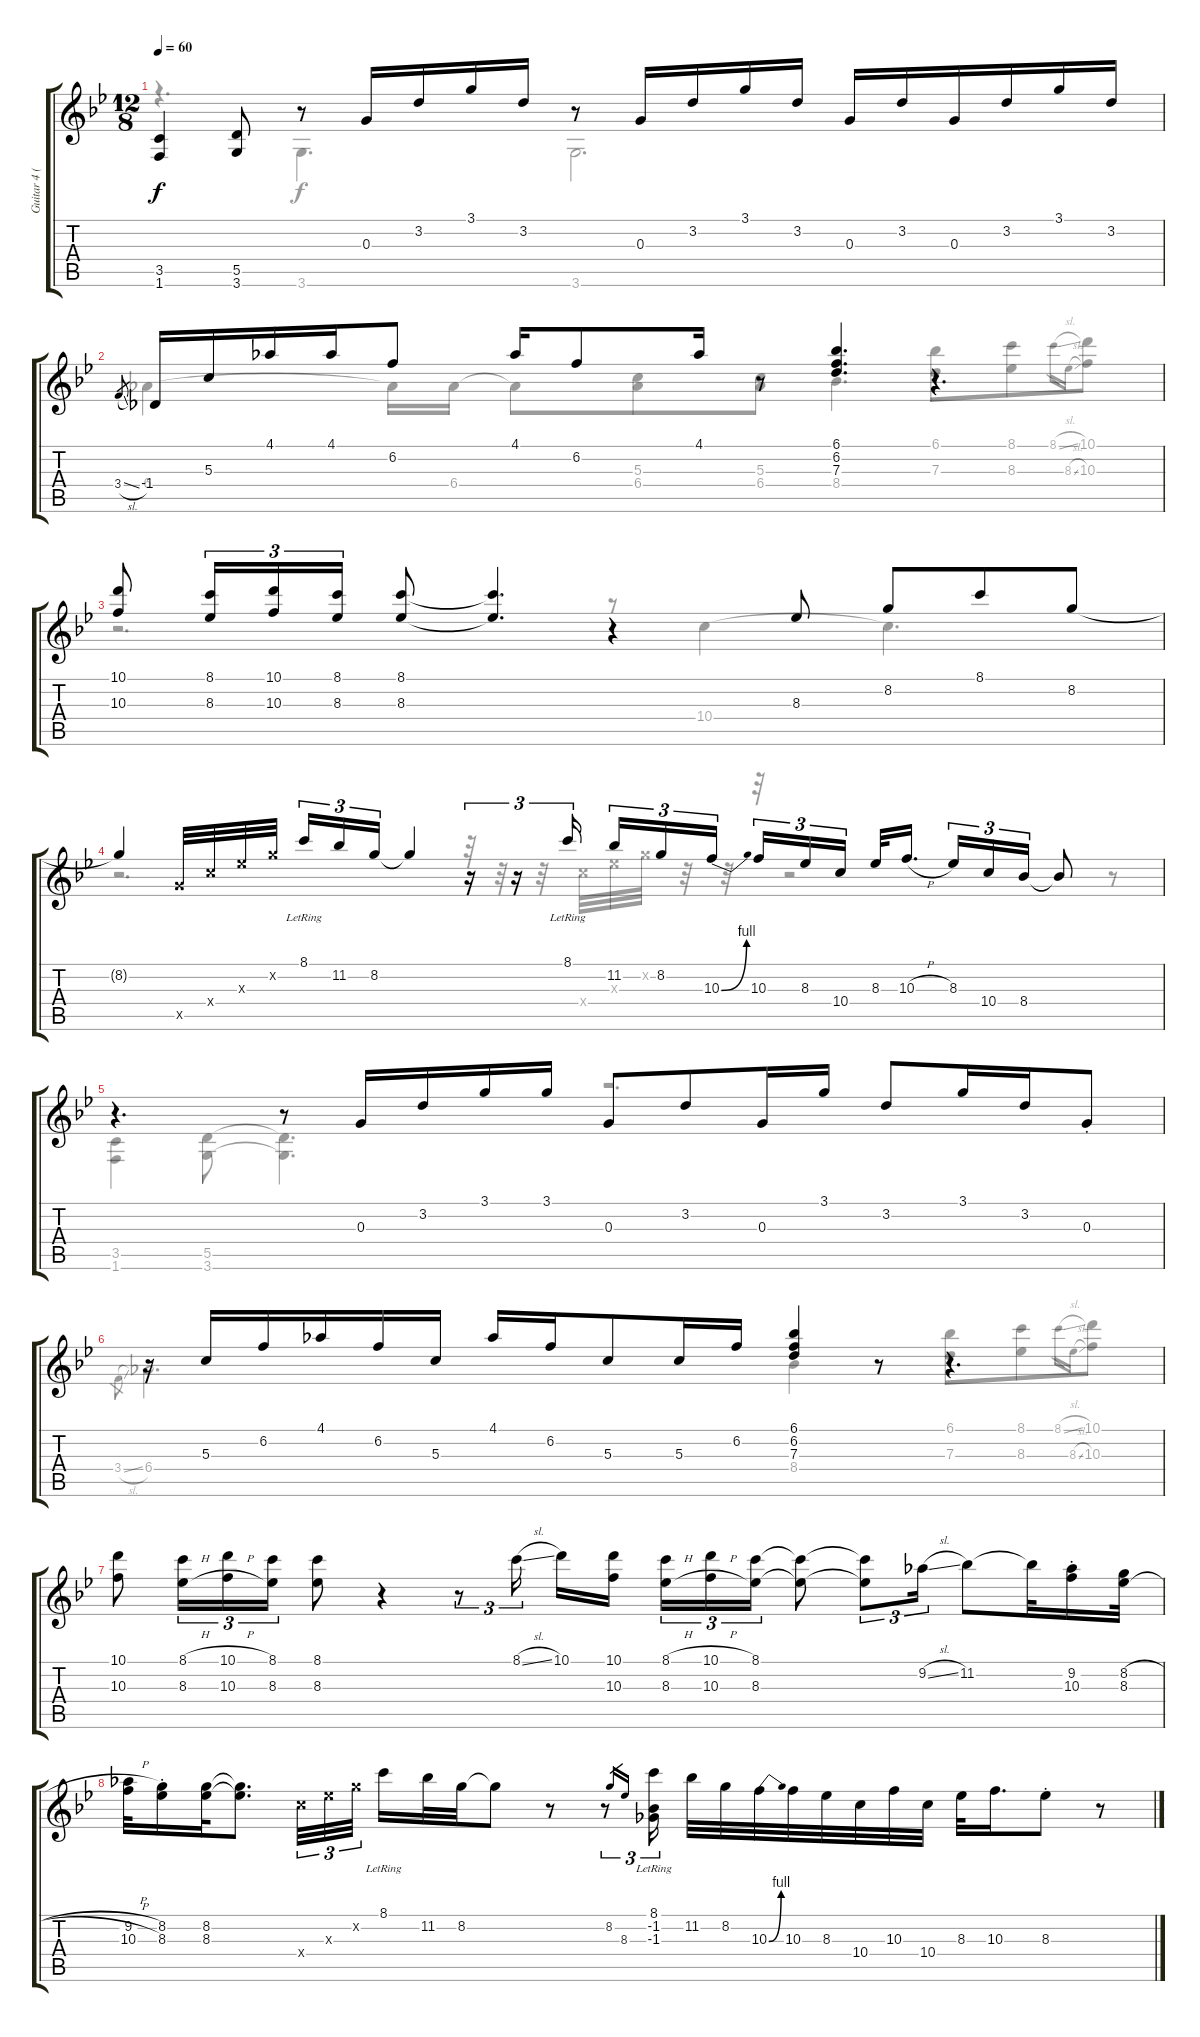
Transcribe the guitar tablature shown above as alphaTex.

\track ("Guitar 4 (electric)" "Guitar 4 (") {instrument overdrivenguitar}
\staff {score tabs}
\tuning (E4 B3 G3 D3 A2 E2) {hide}
\voice
\ts (12 8)
\tempo 60
\clef g2
\ks bb
(3.5 1.6).4{dy f} (5.5 3.6).8 r.8 0.3.16 3.2.16 3.1.16 3.2.16 r.8 0.3.16 3.2.16 3.1.16 3.2.16 0.3.16 3.2.16 0.3.16 3.2.16 3.1.16 3.2.16 |
3.4{sl}.8{gr} -1.4.16 5.3.16 4.1.16 4.1.16 6.2.8 4.1.16 6.2.8 4.1.16 r.8 (6.1 6.2 7.3).4{d} r.4{d} |
(10.1 10.3).8 (8.1 8.3).16{tu (3 2)} (10.1 10.3).16{tu (3 2)} (8.1 8.3).16{tu (3 2)} (8.1 8.3).8 (8.1{t} 8.3{t}).4{d} r.4 8.3.8 8.2.8 8.1.8 8.2.8 |
8.2{t}.4 10.5{x}.32 10.4{x}.32 8.3{x}.32 8.2{x}.32 8.1{lr}.16{tu (3 2)} 11.2.16{tu (3 2)} 8.2.16{tu (3 2)} 8.2{t}.4 r.16{tu (3 2)} r.16{tu (3 2)} 8.1{lr}.16{tu (3 2) beam splitsecondary} 11.2.16{tu (3 2)} 8.2.16{tu (3 2)} 10.3{be (bend 0 0 60 4)}.16{tu (3 2) beam splitsecondary} 10.3.16{tu (3 2)} 8.3.16{tu (3 2)} 10.4.16{tu (3 2)} 8.3.32 10.3{h}.16{d beam splitsecondary} 8.3.16{tu (3 2)} 10.4.16{tu (3 2)} 8.4.16{tu (3 2)} 8.4{t}.8 |
r.4{d} r.8 0.3.16 3.2.16 3.1.16 3.1.16 0.3.8 3.2.8 0.3.16 3.1.16 3.2.8 3.1.16 3.2.16 0.3{st}.8 |
r.16 5.3.16 6.2.16 4.1.16 6.2.16 5.3.16 4.1.16 6.2.16 5.3.8 5.3.16 6.2.16 (6.1 6.2 7.3).4 r.8 r.4{d} |
(10.1 10.3).8 (8.1{h} 8.3{h}).16{tu (3 2)} (10.1{h} 10.3{h}).16{tu (3 2)} (8.1 8.3).16{tu (3 2)} (8.1 8.3).8 r.4 r.8{tu (3 2)} 8.1{sl}.16{tu (3 2)} 10.1.16 (10.1 10.3).16{beam splitsecondary} (8.1{h} 8.3{h}).16{tu (3 2)} (10.1{h} 10.3{h}).16{tu (3 2)} (8.1 8.3).16{tu (3 2)} (8.1{t} 8.3{t}).8 (8.1{t} 8.3{t}).8{tu (3 2)} 9.2{sl}.16{tu (3 2)} 11.2.8 11.2{t}.32 (9.2{st} 10.3{st}).16 (8.2{h} 8.3{h}).32 |
(9.2{h} 10.3{h}).32 (8.2{st} 8.3{st}).16 (8.2 8.3).32 (8.2{t} 8.3{t}).8{d} 10.4{x}.32{tu (3 2)} 8.3{x}.32{tu (3 2)} 8.2{x}.32{tu (3 2)} 8.1{lr}.16 11.2.32 8.2.32 8.2{t}.8 r.8 r.8{tu (3 2)} 8.2.16{gr} 8.3.16{gr} (8.1{lr} -1.2 -1.3).16{tu (3 2) beam splitsecondary} 11.2.32 8.2.32 10.3{be (bend 0 0 60 4)}.32 10.3.32 8.3.32 10.4.32 10.3.32 10.4.32 8.3.32 10.3.16{d} 8.3{st}.8 r.8
\voice
\clef g2
\ottava regular
\simile none
\ks bb
r.4{d dy f} 3.6.4{d} 3.6.2{d} |
6.4.4 6.4{t}.16 6.4.16 6.4{t}.8 (5.3 6.4).8 (5.3 6.4).8 8.4.4{d} (6.1 7.3).8 (8.1 8.3).8 8.1{sl}.16{gr} 8.3{sl}.16{gr} (10.1 10.3).8 |
r.2{d} r.8 10.4.4 10.4{t}.4{d} |
r.2{d} r.32 r.32 r.32 10.4{x}.32 8.3{x}.32 8.2{x}.32 r.32 r.32 r.32 r.2 r.8 |
(3.5 1.6).4 (5.5 3.6).8 (5.5{t} 3.6{t}).4{d} r.2{d} |
3.4{sl}.8{gr} 6.4.2{d} 8.4.4 r.8 (6.1 7.3).8 (8.1 8.3).8 8.1{sl}.16{gr} 8.3{sl}.16{gr} (10.1 10.3).8 |
|
